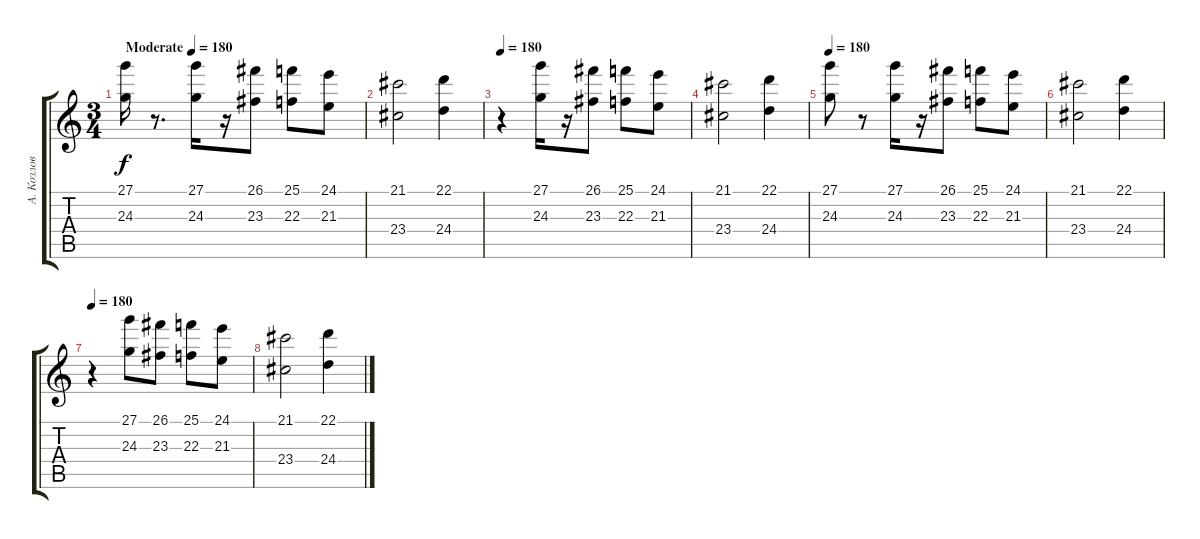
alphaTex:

\track ("А. Козлов" "А. Козлов") {instrument drawbarorgan}
\staff {score tabs}
\tuning (E4 B3 G3 D3 A2 E2) {hide}
\ts (3 4)
\tempo (180 "Moderate")
\clef g2
\ks c
(27.1 24.3).16{dy f instrument drawbarorgan} r.8{d} (27.1 24.3).16 r.16 (26.1 23.3).8 (25.1 22.3).8 (24.1 21.3).8 |
(21.1 23.4).2 (22.1 24.4).4 |
\tempo 180
r.4 (27.1 24.3).16 r.16 (26.1 23.3).8 (25.1 22.3).8 (24.1 21.3).8 |
(21.1 23.4).2 (22.1 24.4).4 |
\tempo 180
(27.1 24.3).8 r.8 (27.1 24.3).16 r.16 (26.1 23.3).8 (25.1 22.3).8 (24.1 21.3).8 |
(21.1 23.4).2 (22.1 24.4).4 |
\tempo 180
r.4 (27.1 24.3).8 (26.1 23.3).8 (25.1 22.3).8 (24.1 21.3).8 |
(21.1 23.4).2 (22.1 24.4).4
